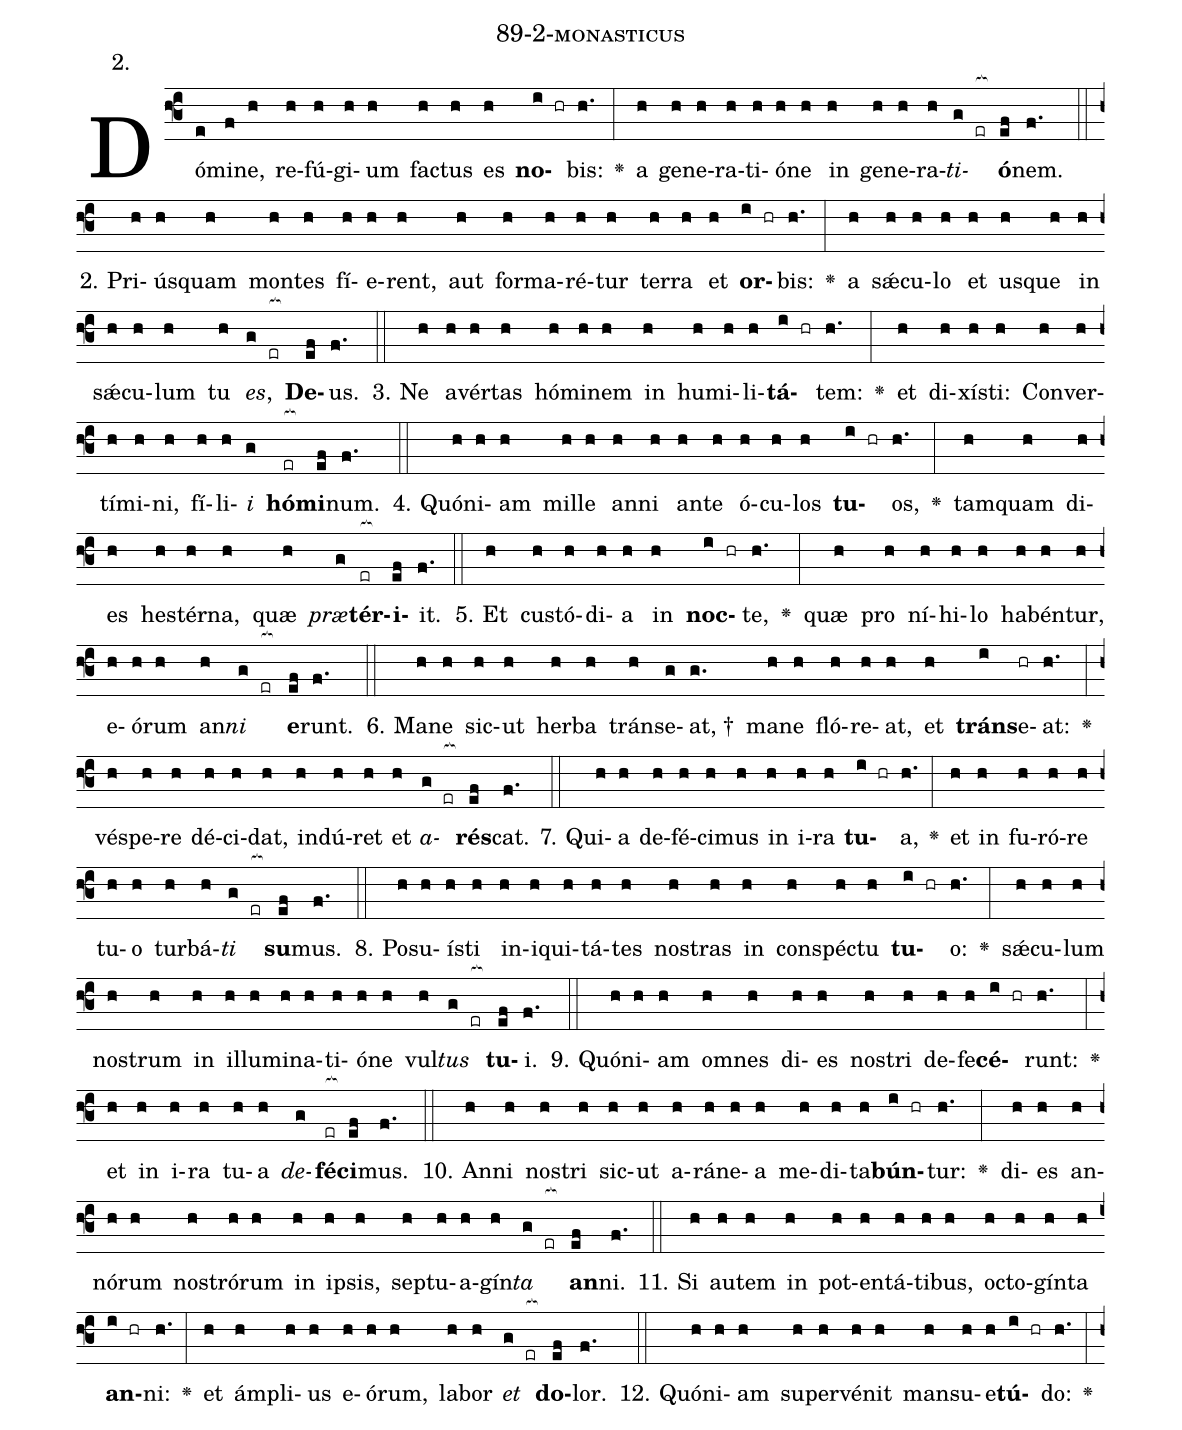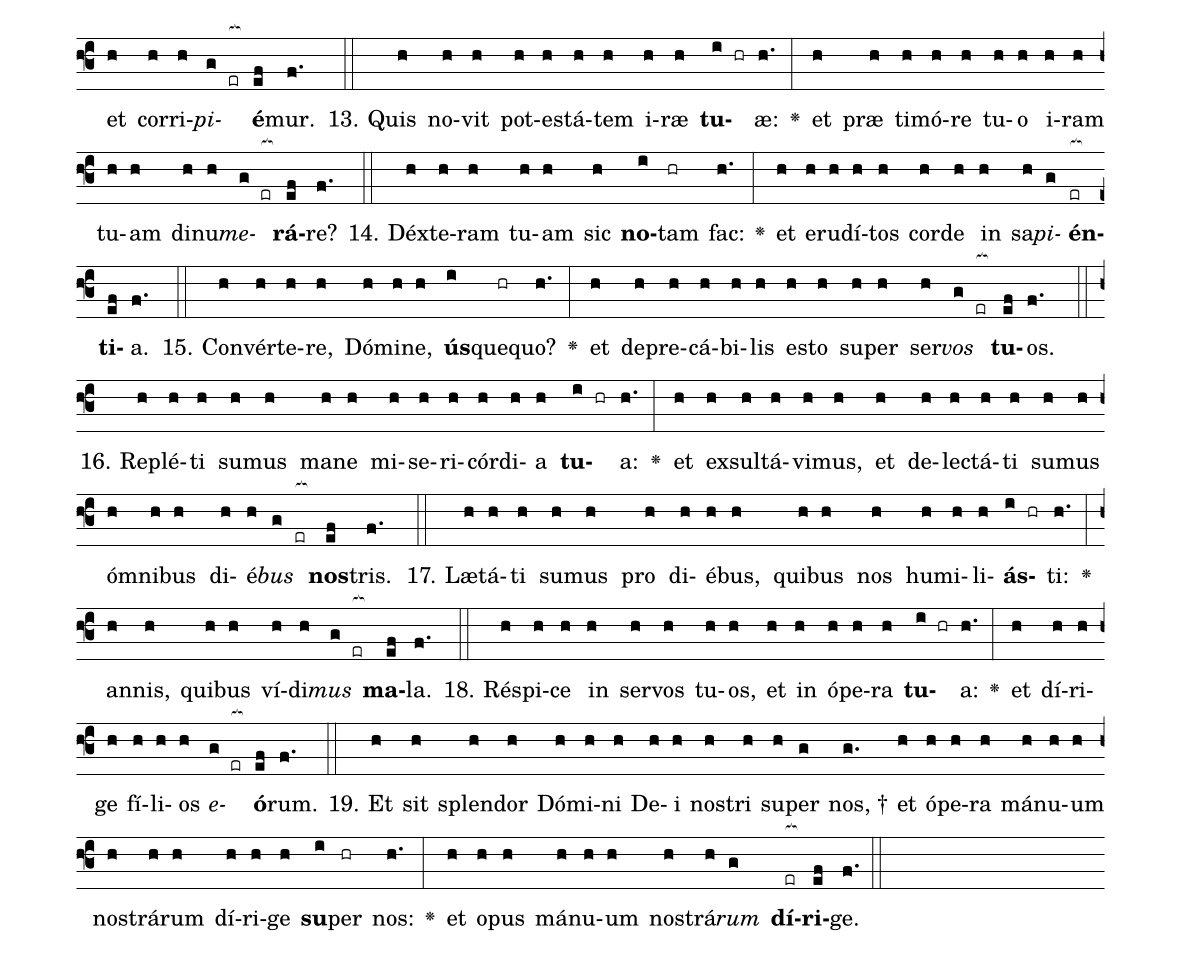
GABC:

name: 89-2-monasticus;
annotation: 2.;
%%
(f3)Dó(e)mi(f)ne,(h) re(h)fú(h)gi(h)um(h) fac(h)tus(h) es(h) <b>no</b>(i hr)bis:(h.) <v>\greheightstar</v>(:) a(h) ge(h)ne(h)ra(h)ti(h)ó(h)ne(h) in(h) ge(h)ne(h)ra(h)<i>ti</i>(g er[ocb:1{])<b>ó</b>(ef[ocb:0}])nem.(f.) (::)
2. Pri(h)ús(h)quam(h) mon(h)tes(h) fí(h)e(h)rent,(h) aut(h) for(h)ma(h)ré(h)tur(h) ter(h)ra(h) et(h) <b>or</b>(i hr)bis:(h.) <v>\greheightstar</v>(:) a(h) sǽ(h)cu(h)lo(h) et(h) us(h)que(h) in(h) sǽ(h)cu(h)lum(h) tu(h) <i>es</i>,(g er[ocb:1{]) <b>De</b>(ef[ocb:0}])us.(f.) (::)
3. Ne(h) a(h)vér(h)tas(h) hó(h)mi(h)nem(h) in(h) hu(h)mi(h)li(h)<b>tá</b>(i hr)tem:(h.) <v>\greheightstar</v>(:) et(h) di(h)xís(h)ti:(h) Con(h)ver(h)tí(h)mi(h)ni,(h) fí(h)li(h)<i>i</i>(g) <b>hó</b>(er[ocb:1{])<b>mi</b>(ef[ocb:0}])num.(f.) (::)
4. Quón(h)i(h)am(h) mil(h)le(h) an(h)ni(h) an(h)te(h) ó(h)cu(h)los(h) <b>tu</b>(i hr)os,(h.) <v>\greheightstar</v>(:) tam(h)quam(h) di(h)es(h) hes(h)tér(h)na,(h) quæ(h) <i>præ</i>(g)<b>tér</b>(er[ocb:1{])<b>i</b>(ef[ocb:0}])it.(f.) (::)
5. Et(h) cus(h)tó(h)di(h)a(h) in(h) <b>noc</b>(i hr)te,(h.) <v>\greheightstar</v>(:) quæ(h) pro(h) ní(h)hi(h)lo(h) ha(h)bén(h)tur,(h) e(h)ó(h)rum(h) an(h)<i>ni</i>(g er[ocb:1{]) <b>e</b>(ef[ocb:0}])runt.(f.) (::)
6. Ma(h)ne(h) sic(h)ut(h) her(h)ba(h) tráns(h)e(g)at, †(g.) ma(h)ne(h) fló(h)re(h)at,(h) et(h) <b>tráns</b>(i)e(hr)at:(h.) <v>\greheightstar</v>(:) vés(h)pe(h)re(h) dé(h)ci(h)dat,(h) in(h)dú(h)ret(h) et(h) <i>a</i>(g er[ocb:1{])<b>rés</b>(ef[ocb:0}])cat.(f.) (::)
7. Qui(h)a(h) de(h)fé(h)ci(h)mus(h) in(h) i(h)ra(h) <b>tu</b>(i hr)a,(h.) <v>\greheightstar</v>(:) et(h) in(h) fu(h)ró(h)re(h) tu(h)o(h) tur(h)bá(h)<i>ti</i>(g er[ocb:1{]) <b>su</b>(ef[ocb:0}])mus.(f.) (::)
8. Po(h)su(h)ís(h)ti(h) in(h)i(h)qui(h)tá(h)tes(h) nos(h)tras(h) in(h) con(h)spéc(h)tu(h) <b>tu</b>(i hr)o:(h.) <v>\greheightstar</v>(:) sǽ(h)cu(h)lum(h) nos(h)trum(h) in(h) il(h)lu(h)mi(h)na(h)ti(h)ó(h)ne(h) vul(h)<i>tus</i>(g er[ocb:1{]) <b>tu</b>(ef[ocb:0}])i.(f.) (::)
9. Quón(h)i(h)am(h) om(h)nes(h) di(h)es(h) nos(h)tri(h) de(h)fe(h)<b>cé</b>(i hr)runt:(h.) <v>\greheightstar</v>(:) et(h) in(h) i(h)ra(h) tu(h)a(h) <i>de</i>(g)<b>fé</b>(er[ocb:1{])<b>ci</b>(ef[ocb:0}])mus.(f.) (::)
10. An(h)ni(h) nos(h)tri(h) sic(h)ut(h) a(h)rá(h)ne(h)a(h) me(h)di(h)ta(h)<b>bún</b>(i hr)tur:(h.) <v>\greheightstar</v>(:) di(h)es(h) an(h)nó(h)rum(h) nos(h)tró(h)rum(h) in(h) ip(h)sis,(h) sep(h)tu(h)a(h)gín(h)<i>ta</i>(g er[ocb:1{]) <b>an</b>(ef[ocb:0}])ni.(f.) (::)
11. Si(h) au(h)tem(h) in(h) pot(h)en(h)tá(h)ti(h)bus,(h) oc(h)to(h)gín(h)ta(h) <b>an</b>(i hr)ni:(h.) <v>\greheightstar</v>(:) et(h) ám(h)pli(h)us(h) e(h)ó(h)rum,(h) la(h)bor(h) <i>et</i>(g er[ocb:1{]) <b>do</b>(ef[ocb:0}])lor.(f.) (::)
12. Quón(h)i(h)am(h) su(h)per(h)vé(h)nit(h) man(h)su(h)e(h)<b>tú</b>(i hr)do:(h.) <v>\greheightstar</v>(:) et(h) cor(h)ri(h)<i>pi</i>(g er[ocb:1{])<b>é</b>(ef[ocb:0}])mur.(f.) (::)
13. Quis(h) no(h)vit(h) pot(h)es(h)tá(h)tem(h) i(h)ræ(h) <b>tu</b>(i hr)æ:(h.) <v>\greheightstar</v>(:) et(h) præ(h) ti(h)mó(h)re(h) tu(h)o(h) i(h)ram(h) tu(h)am(h) di(h)nu(h)<i>me</i>(g er[ocb:1{])<b>rá</b>(ef[ocb:0}])re?(f.) (::)
14. Déx(h)te(h)ram(h) tu(h)am(h) sic(h) <b>no</b>(i)tam(hr) fac:(h.) <v>\greheightstar</v>(:) et(h) e(h)ru(h)dí(h)tos(h) cor(h)de(h) in(h) sa(h)<i>pi</i>(g)<b>én</b>(er[ocb:1{])<b>ti</b>(ef[ocb:0}])a.(f.) (::)
15. Con(h)vér(h)te(h)re,(h) Dó(h)mi(h)ne,(h) <b>ús</b>(i)que(hr)quo?(h.) <v>\greheightstar</v>(:) et(h) de(h)pre(h)cá(h)bi(h)lis(h) es(h)to(h) su(h)per(h) ser(h)<i>vos</i>(g er[ocb:1{]) <b>tu</b>(ef[ocb:0}])os.(f.) (::)
16. Re(h)plé(h)ti(h) su(h)mus(h) ma(h)ne(h) mi(h)se(h)ri(h)cór(h)di(h)a(h) <b>tu</b>(i hr)a:(h.) <v>\greheightstar</v>(:) et(h) ex(h)sul(h)tá(h)vi(h)mus,(h) et(h) de(h)lec(h)tá(h)ti(h) su(h)mus(h) óm(h)ni(h)bus(h) di(h)é(h)<i>bus</i>(g er[ocb:1{]) <b>nos</b>(ef[ocb:0}])tris.(f.) (::)
17. Læ(h)tá(h)ti(h) su(h)mus(h) pro(h) di(h)é(h)bus,(h) qui(h)bus(h) nos(h) hu(h)mi(h)li(h)<b>ás</b>(i hr)ti:(h.) <v>\greheightstar</v>(:) an(h)nis,(h) qui(h)bus(h) ví(h)di(h)<i>mus</i>(g er[ocb:1{]) <b>ma</b>(ef[ocb:0}])la.(f.) (::)
18. Ré(h)spi(h)ce(h) in(h) ser(h)vos(h) tu(h)os,(h) et(h) in(h) ó(h)pe(h)ra(h) <b>tu</b>(i hr)a:(h.) <v>\greheightstar</v>(:) et(h) dí(h)ri(h)ge(h) fí(h)li(h)os(h) <i>e</i>(g er[ocb:1{])<b>ó</b>(ef[ocb:0}])rum.(f.) (::)
19. Et(h) sit(h) splen(h)dor(h) Dó(h)mi(h)ni(h) De(h)i(h) nos(h)tri(h) su(h)per(g) nos, †(g.) et(h) ó(h)pe(h)ra(h) má(h)nu(h)um(h) nos(h)trá(h)rum(h) dí(h)ri(h)ge(h) <b>su</b>(i)per(hr) nos:(h.) <v>\greheightstar</v>(:) et(h) o(h)pus(h) má(h)nu(h)um(h) nos(h)trá(h)<i>rum</i>(g) <b>dí</b>(er[ocb:1{])<b>ri</b>(ef[ocb:0}])ge.(f.) (::)
